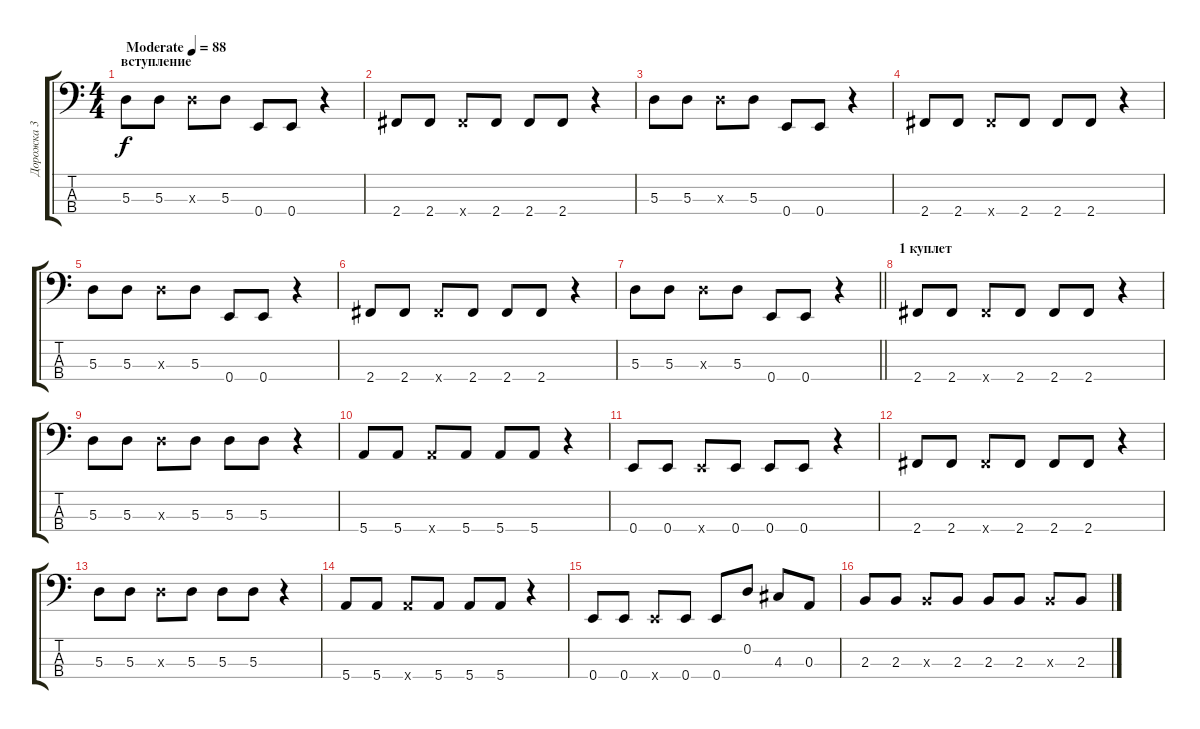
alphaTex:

\track ("Дорожка 3" "Дорожка 3") {instrument electricbassfinger}
\staff {score tabs}
\tuning (G2 D2 A1 E1) {hide}
\ts (4 4)
\section ("" "вступление")
\tempo (88 "Moderate")
\clef f4
\ks c
5.3.8{dy f instrument electricbassfinger} 5.3.8 5.3{x}.8 5.3.8 0.4.8 0.4.8 r.4 |
2.4.8 2.4.8 2.4{x}.8 2.4.8 2.4.8 2.4.8 r.4 |
5.3.8 5.3.8 5.3{x}.8 5.3.8 0.4.8 0.4.8 r.4 |
2.4.8 2.4.8 2.4{x}.8 2.4.8 2.4.8 2.4.8 r.4 |
5.3.8 5.3.8 5.3{x}.8 5.3.8 0.4.8 0.4.8 r.4 |
2.4.8 2.4.8 2.4{x}.8 2.4.8 2.4.8 2.4.8 r.4 |
\barLineRight lightlight
5.3.8 5.3.8 5.3{x}.8 5.3.8 0.4.8 0.4.8 r.4 |
\section ("" "1 куплет")
2.4.8 2.4.8 2.4{x}.8 2.4.8 2.4.8 2.4.8 r.4 |
5.3.8 5.3.8 5.3{x}.8 5.3.8 5.3.8 5.3.8 r.4 |
5.4.8 5.4.8 5.4{x}.8 5.4.8 5.4.8 5.4.8 r.4 |
0.4.8 0.4.8 0.4{x}.8 0.4.8 0.4.8 0.4.8 r.4 |
2.4.8 2.4.8 2.4{x}.8 2.4.8 2.4.8 2.4.8 r.4 |
5.3.8 5.3.8 5.3{x}.8 5.3.8 5.3.8 5.3.8 r.4 |
5.4.8 5.4.8 5.4{x}.8 5.4.8 5.4.8 5.4.8 r.4 |
0.4.8 0.4.8 0.4{x}.8 0.4.8 0.4.8 0.2.8 4.3.8 0.3.8 |
2.3.8 2.3.8 2.3{x}.8 2.3.8 2.3.8 2.3.8 2.3{x}.8 2.3.8
